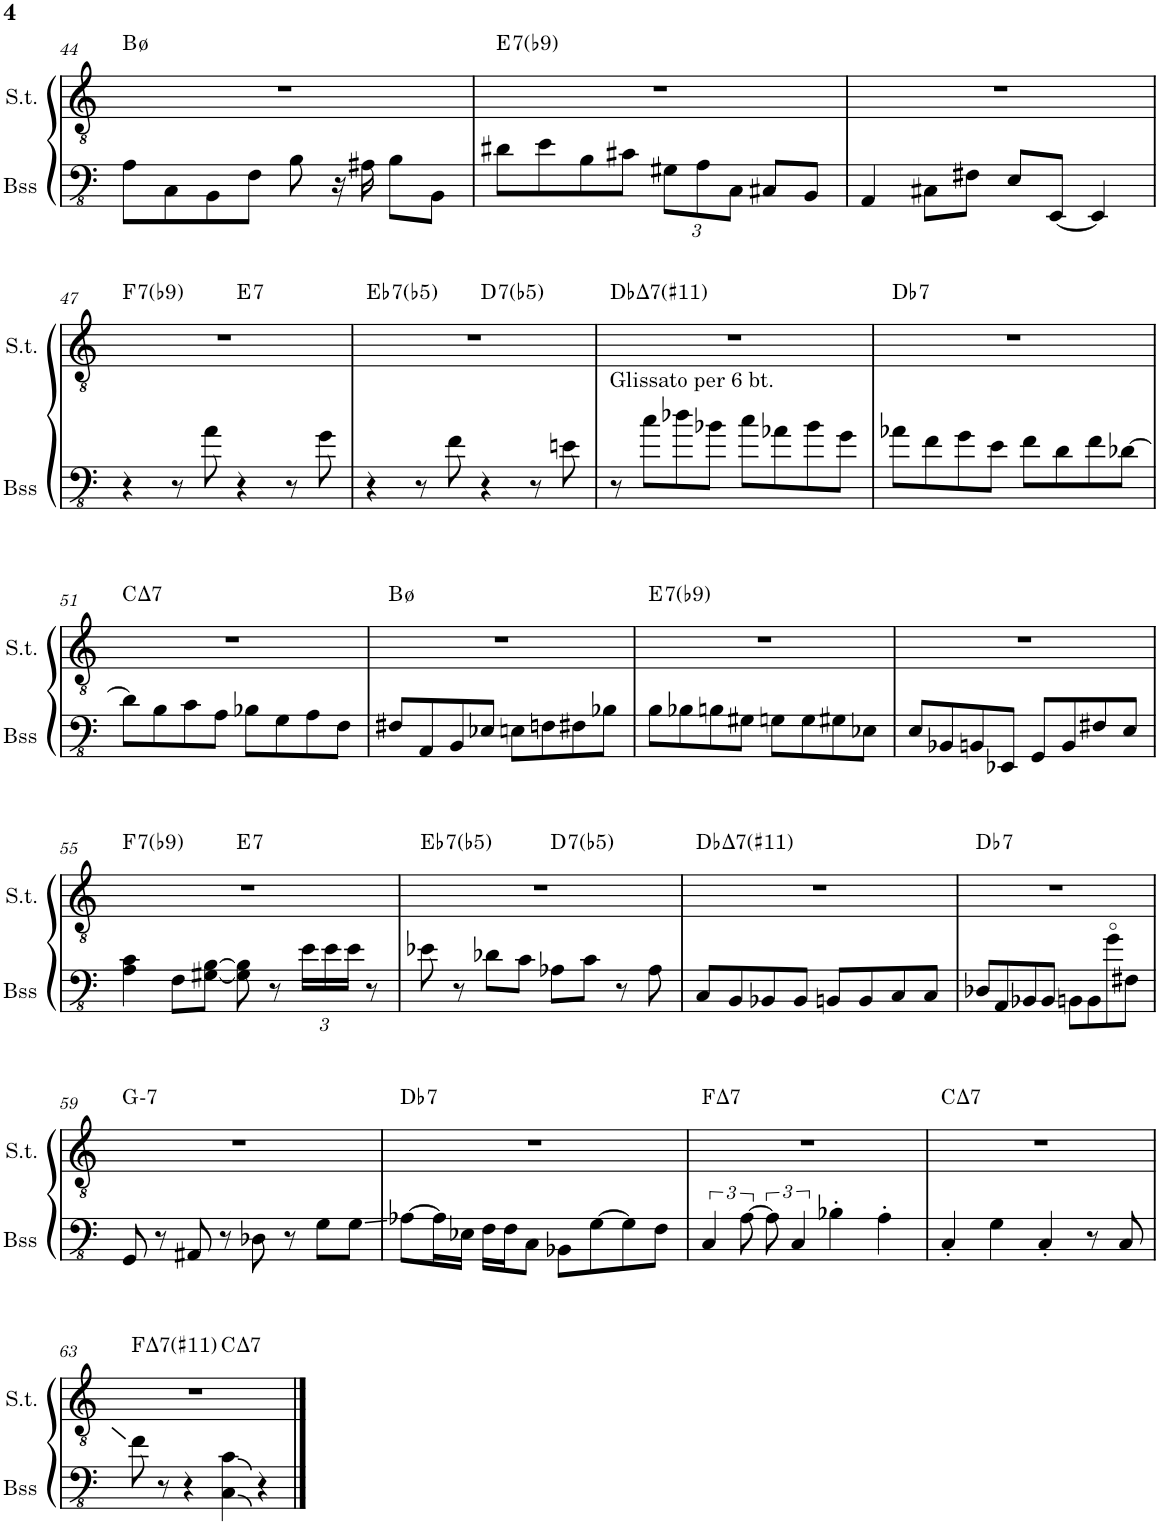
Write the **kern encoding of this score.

**kern	**kern	**harte
*part2	*part1	*part1
*staff2	*staff1	*
*I"Bass	*I"Sax ten.	*
*I'Bss	*I'S.t.	*
!!LO:PB:g=z
*clefFv4	*clefGv2	*
*	*Trd8c14	*
*k[]	*k[]	*
*M4/4	*M4/4	*
=44	=44	=44
8AA\L	1r	B:hdim7
8CC\	.	.
8BBB\	.	.
8FF\J	.	.
8BB\	.	.
16r	.	.
16AA#X\	.	.
8BB\L	.	.
8BBB\J	.	.
=45	=45	=45
!	!	!LO:H:kt=7
8D#X\L	1r	E:7(b9)
8E\	.	.
8BB\	.	.
8C#X\J	.	.
*Xbrackettup	*	*
12GG#X\L	.	.
12AA\	.	.
12CC\J	.	.
8CC#X/L	.	.
8BBB/J	.	.
=46	=46	=46
4AAA/	1r	.
8CC#X\L	.	.
8FF#X\J	.	.
8EE/L	.	.
[8EEE/J	.	.
4EEE/]	.	.
!!LO:LB:g=z
=47	=47	=47
!	!	!LO:H:kt=7
*	*^	*
4r	1r	2ryy	F:7(b9)
8r	.	.	.
8A\	.	.	.
!	!	!	!LO:H:kt=7
4r	.	2ryy	E:7
8r	.	.	.
8G\	.	.	.
=48	=48	=48	=48
!	!	!	!LO:H:kt=7
4r	1r	2ryy	Eb:(3,b5,b7)
8r	.	.	.
8F\	.	.	.
!	!	!	!LO:H:kt=7
4r	.	2ryy	D:(3,b5,b7)
8r	.	.	.
8En\	.	.	.
=49	=49	=49	=49
!LO:TX:a:t=Glissato per 6 bt.	!	!	!LO:H:kt=7
*	*v	*v	*
8r	1r	Db:maj7(#11)
8c\L	.	.
8d-X\	.	.
8B-X\J	.	.
8c\L	.	.
8A-X\	.	.
8B-\	.	.
8G\J	.	.
=50	=50	=50
!	!	!LO:H:kt=7
8A-X\L	1r	Db:7
8F\	.	.
8G\	.	.
8E\J	.	.
8F\L	.	.
8D\	.	.
8F\	.	.
[8D-X\J	.	.
!!LO:LB:g=z
=51	=51	=51
!	!	!LO:H:kt=7
8D-\L]	1r	C:maj7
8BB\	.	.
8C\	.	.
8AA\J	.	.
8BB-X\L	.	.
8GG\	.	.
8AA\	.	.
8FF\J	.	.
=52	=52	=52
8FF#X/L	1r	B:hdim7
8AAA/	.	.
8BBB/	.	.
8EE-X/J	.	.
8EEn\L	.	.
8FFn\	.	.
8FF#X\	.	.
8BB-X\J	.	.
=53	=53	=53
!	!	!LO:H:kt=7
8BB\L	1r	E:7(b9)
8BB-X\	.	.
8BBn\	.	.
8GG#X\J	.	.
8GGn\L	.	.
8GG\	.	.
8GG#X\	.	.
8EE-X\J	.	.
=54	=54	=54
8EE/L	1r	.
8BBB-X/	.	.
8BBBn/	.	.
8EEE-X/J	.	.
8GGG/L	.	.
8BBB/	.	.
8FF#X/	.	.
8EE/J	.	.
!!LO:LB:g=z
=55	=55	=55
!	!	!LO:H:kt=7
*	*^	*
4AA\ 4C\	1r	2ryy	F:7(b9)
8FF\L	.	.	.
[8GG#X\ [8BB\J	.	.	.
!	!	!	!LO:H:kt=7
8GG#\] 8BB\]	.	2ryy	E:7
8r	.	.	.
24E\LL	.	.	.
24E\	.	.	.
24E\JJ	.	.	.
8r	.	.	.
=56	=56	=56	=56
!	!	!	!LO:H:kt=7
8E-X\	1r	2ryy	Eb:(3,b5,b7)
8r	.	.	.
8D-X\L	.	.	.
8C\J	.	.	.
!	!	!	!LO:H:kt=7
8AA-X\L	.	2ryy	D:(3,b5,b7)
8C\J	.	.	.
8r	.	.	.
8AA-\	.	.	.
=57	=57	=57	=57
!	!	!	!LO:H:kt=7
*	*v	*v	*
8CC/L	1r	Db:maj7(#11)
8BBB/	.	.
8BBB-X/	.	.
8BBB-/J	.	.
8BBBn/L	.	.
8BBB/	.	.
8CC/	.	.
8CC/J	.	.
=58	=58	=58
!	!	!LO:H:kt=7
8DD-X/L	1r	Db:7
8AAA/	.	.
8BBB-X/	.	.
8BBB-/J	.	.
8BBBn\L	.	.
8BBB\	.	.
8G\	.	.
8FF#X\J	.	.
!!LO:LB:g=z
=59	=59	=59
!	!	!LO:H:kt=7
8GGG/	1r	G:min7
8r	.	.
8AAA#X/	.	.
8r	.	.
8DD-X\	.	.
8r	.	.
8GG\L	.	.
8GG\J	.	.
=60	=60	=60
!	!	!LO:H:kt=7
[8AA-X\L	1r	Db:7
16AA-\L]	.	.
16EE-X\JJ	.	.
16FF\LL	.	.
16FF\J	.	.
8CC\J	.	.
8BBB-X\L	.	.
[8GG\	.	.
8GG\]	.	.
8FF\J	.	.
=61	=61	=61
*brackettup	*	*
!	!	!LO:H:kt=7
6CC/	1r	F:maj7
[12AA\	.	.
12AA\]	.	.
6CC/	.	.
4BB-X'\	.	.
4AA'\	.	.
=62	=62	=62
!	!	!LO:H:kt=7
4CC'/	1r	C:maj7
4GG\	.	.
4CC'/	.	.
8r	.	.
8CC/	.	.
!!LO:LB:g=z
=63	=63	=63
!	!	!LO:H:kt=7
*	*^	*
8F\	1r	2ryy	F:maj7(#11)
8r	.	.	.
4r	.	.	.
!	!	!	!LO:H:kt=7
4CC\ 4C\	.	2ryy	C:maj7
4r	.	.	.
*	*v	*v	*
==	==	==
*-	*-	*-
